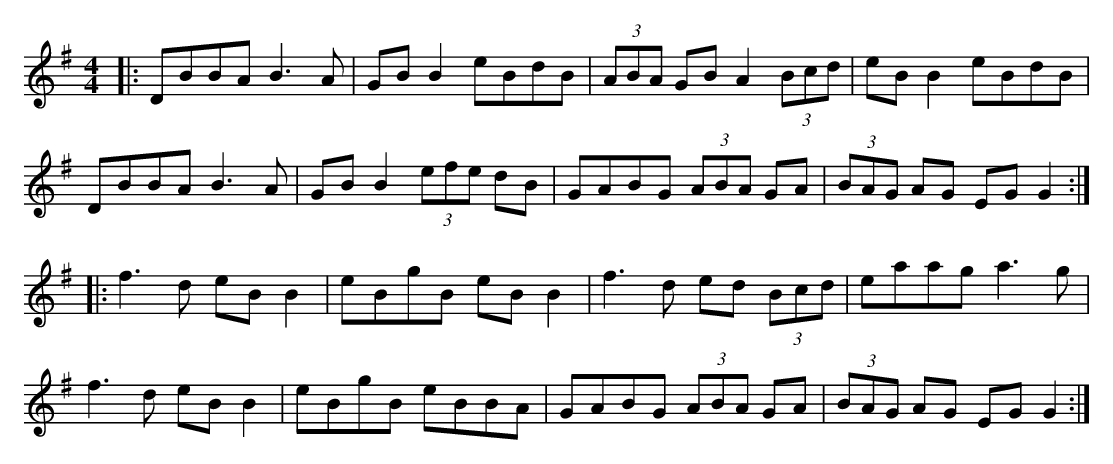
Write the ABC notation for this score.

X:1
M:4/4
K:G
|:DBBA B3A|GB B2 eBdB|(3ABA GB A2(3Bcd|eB B2 eBdB|
DBBA B3A|GB B2 (3efe dB|GABG (3ABA GA|(3BAG AG EG G2:|
|:f3d eB B2|eBgB eB B2|f3d ed (3Bcd|eaag a3g|
f3d eB B2|eBgB eBBA|GABG (3ABA GA|(3BAG AG EG G2:|
